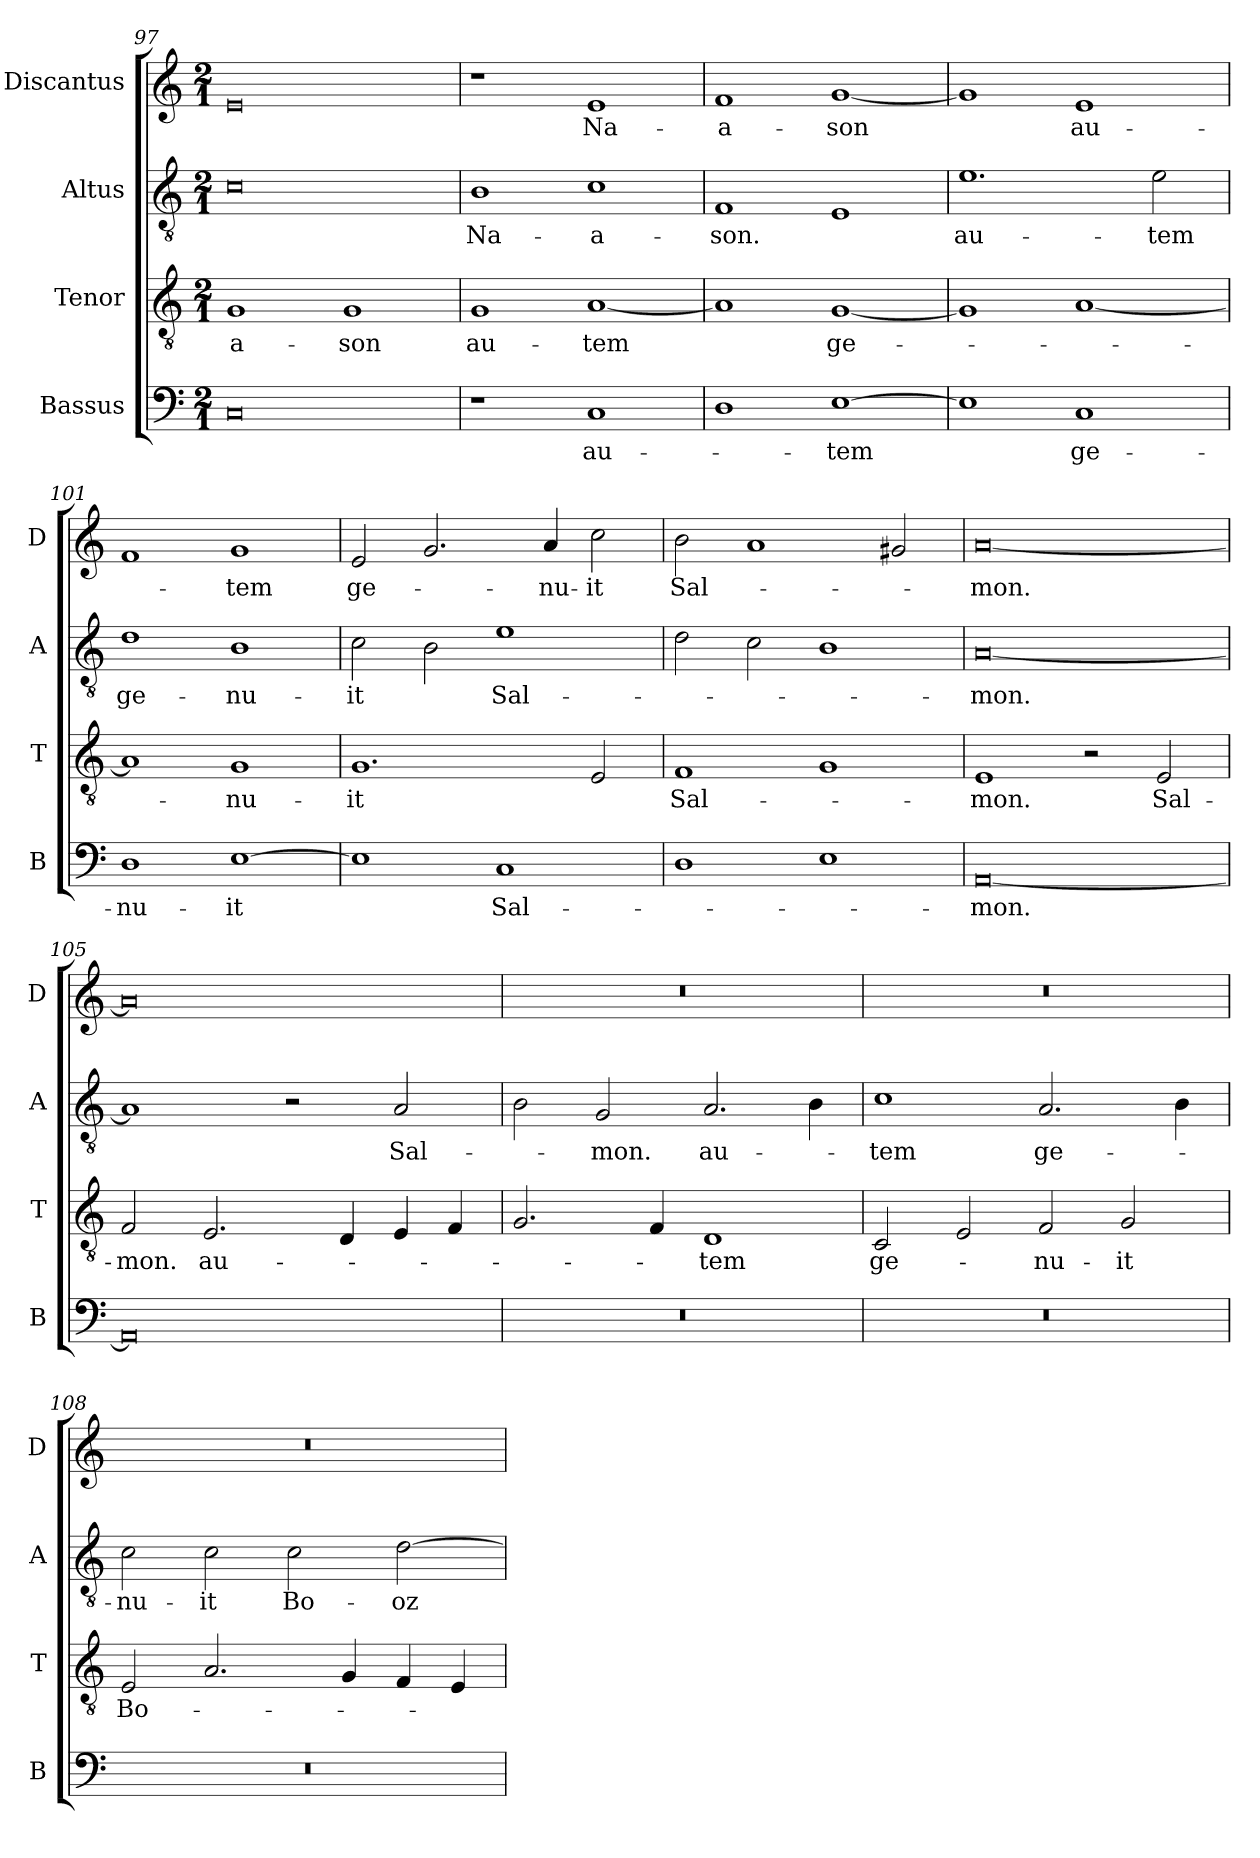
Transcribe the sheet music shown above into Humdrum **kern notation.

**kern	**text	**kern	**text	**kern	**text	**kern	**text
*part4	*part4	*part3	*part3	*part2	*part2	*part1	*part1
*staff4	*staff4	*staff3	*staff3	*staff2	*staff2	*staff1	*staff1
*I"Bassus	*	*I"Tenor	*	*I"Altus	*	*I"Discantus	*
*I'B	*	*I'T	*	*I'A	*	*I'D	*
*clefF4	*	*clefGv2	*	*clefGv2	*	*clefG2	*
*k[]	*	*k[]	*	*k[]	*	*k[]	*
*M2/1	*	*M2/1	*	*M2/1	*	*M2/1	*
=97	=97	=97	=97	=97	=97	=97	=97
0C	.	1G	-a-	0c	.	0e	.
.	.	1G	-son	.	.	.	.
=98	=98	=98	=98	=98	=98	=98	=98
1r	.	1G	au-	1B	Na-	1r	.
1C	au-	[1A	-tem	1c	-a-	1e	Na-
=99	=99	=99	=99	=99	=99	=99	=99
1D	.	1A]	.	1F	-son.	1f	-a-
[1E	-tem	[1G	ge-	1E	.	[1g	-son
=100	=100	=100	=100	=100	=100	=100	=100
1E]	.	1G]	.	1.e	au-	1g]	.
1C	ge-	[1A	.	.	.	1e	au-
.	.	.	.	2e\	-tem	.	.
=101	=101	=101	=101	=101	=101	=101	=101
1D	-nu-	1A]	.	1d	ge-	1f	.
[1E	-it	1G	-nu-	1B	-nu-	1g	-tem
=102	=102	=102	=102	=102	=102	=102	=102
1E]	.	1.G	-it	2c\	-it	2e/	ge-
.	.	.	.	2B\	.	2.g/	.
1C	Sal-	.	.	1e	Sal-	.	.
.	.	.	.	.	.	4a/	-nu-
.	.	2E/	.	.	.	2cc\	-it
=103	=103	=103	=103	=103	=103	=103	=103
1D	.	1F	Sal-	2d\	.	2b\	Sal-
.	.	.	.	2c\	.	1a	.
1E	.	1G	.	1B	.	.	.
.	.	.	.	.	.	2g#X/	.
=104	=104	=104	=104	=104	=104	=104	=104
[0AA	-mon.	1E	-mon.	[0A	-mon.	[0a	-mon.
.	.	2r	.	.	.	.	.
.	.	2E/	Sal-	.	.	.	.
=105	=105	=105	=105	=105	=105	=105	=105
0AA]	.	2F/	-mon.	1A]	.	0a]	.
.	.	2.E/	au-	.	.	.	.
.	.	.	.	2r	.	.	.
.	.	4D/	.	.	.	.	.
.	.	4E/	.	2A/	Sal-	.	.
.	.	4F/	.	.	.	.	.
=106	=106	=106	=106	=106	=106	=106	=106
0r	.	2.G/	.	2B\	.	0r	.
.	.	.	.	2G/	-mon.	.	.
.	.	4F/	.	.	.	.	.
.	.	1D	-tem	2.A/	au-	.	.
.	.	.	.	4B\	.	.	.
=107	=107	=107	=107	=107	=107	=107	=107
0r	.	2C/	ge-	1c	-tem	0r	.
.	.	2E/	.	.	.	.	.
.	.	2F/	-nu-	2.A/	ge-	.	.
.	.	2G/	-it	.	.	.	.
.	.	.	.	4B\	.	.	.
=108	=108	=108	=108	=108	=108	=108	=108
0r	.	2E/	Bo-	2c\	-nu-	0r	.
.	.	2.A/	.	2c\	-it	.	.
.	.	.	.	2c\	Bo-	.	.
.	.	4G/	.	.	.	.	.
.	.	4F/	.	[2d\	-oz	.	.
.	.	4E/	.	.	.	.	.
=	=	=	=	=	=	=	=
*-	*-	*-	*-	*-	*-	*-	*-
